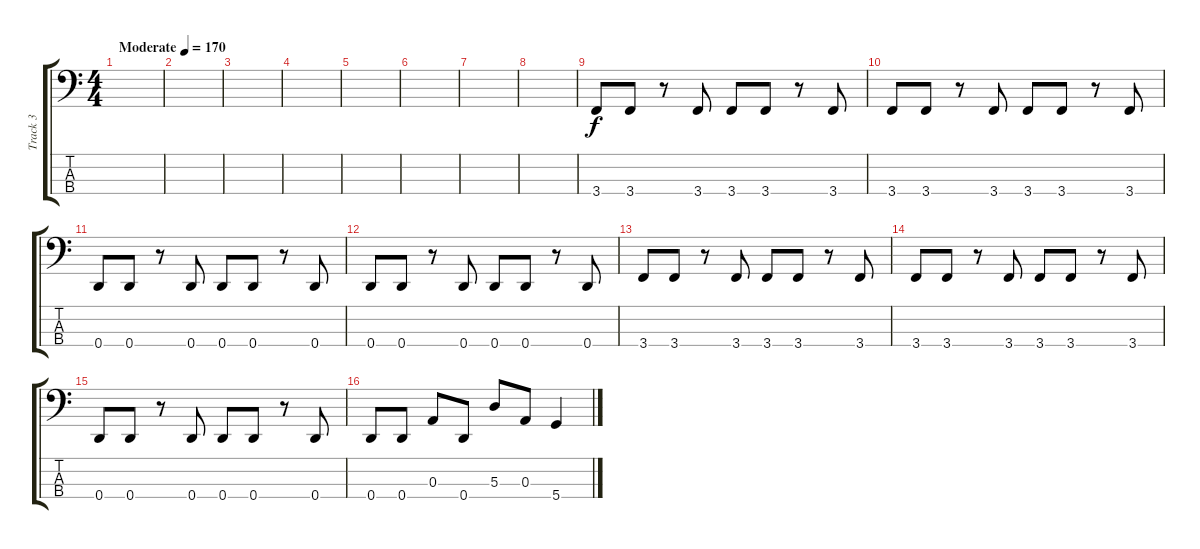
\track ("Track 3" "Track 3") {instrument electricbassfinger}
\staff {score tabs}
\tuning (G2 D2 A1 D1) {hide}
\ts (4 4)
\tempo (170 "Moderate")
\clef f4
\ks c
|
|
|
|
|
|
|
|
3.4.8 3.4.8 r.8 3.4.8 3.4.8 3.4.8 r.8 3.4.8 |
3.4.8 3.4.8 r.8 3.4.8 3.4.8 3.4.8 r.8 3.4.8 |
0.4.8 0.4.8 r.8 0.4.8 0.4.8 0.4.8 r.8 0.4.8 |
0.4.8 0.4.8 r.8 0.4.8 0.4.8 0.4.8 r.8 0.4.8 |
3.4.8 3.4.8 r.8 3.4.8 3.4.8 3.4.8 r.8 3.4.8 |
3.4.8 3.4.8 r.8 3.4.8 3.4.8 3.4.8 r.8 3.4.8 |
0.4.8 0.4.8 r.8 0.4.8 0.4.8 0.4.8 r.8 0.4.8 |
0.4.8 0.4.8 0.3.8 0.4.8 5.3.8 0.3.8 5.4.4
